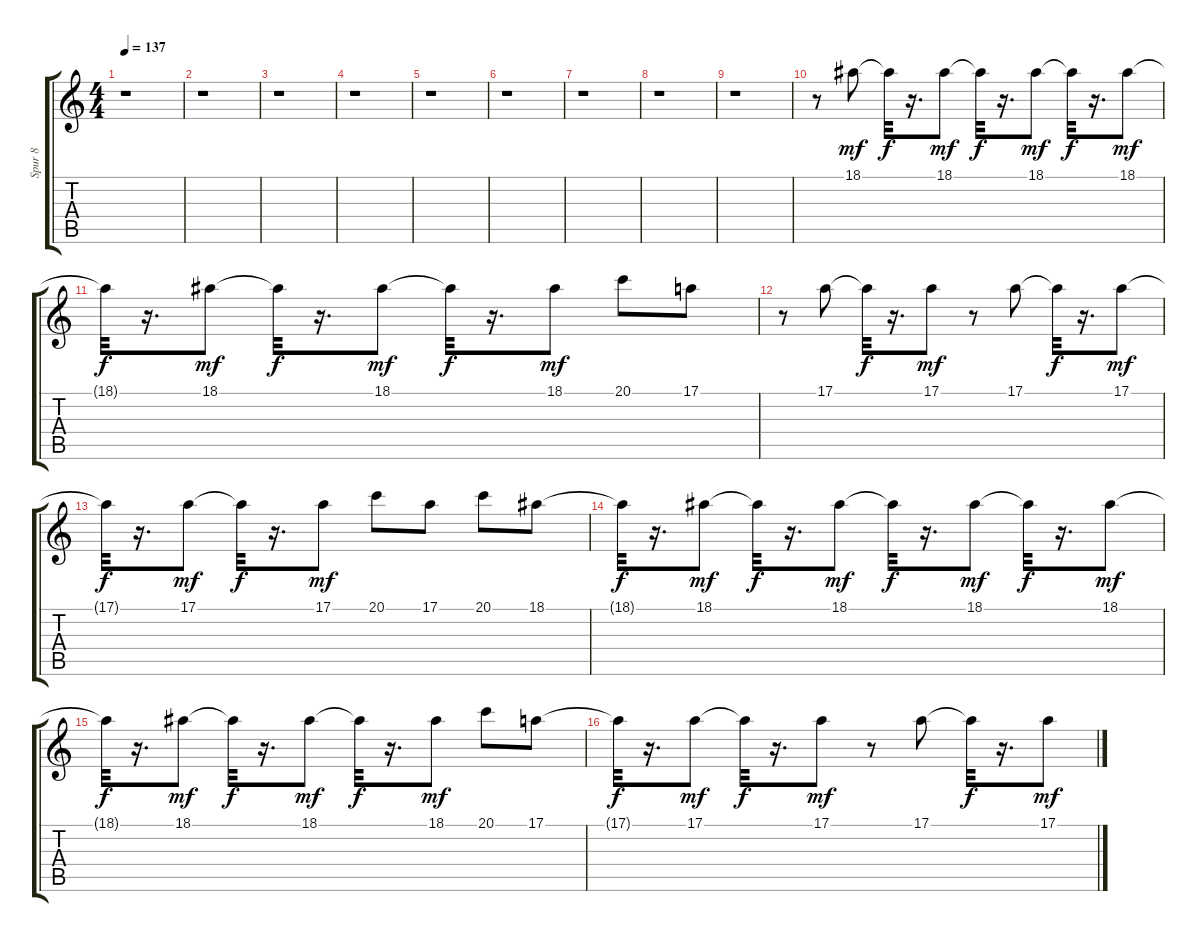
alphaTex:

\track ("Spur 8" "Spur 8") {instrument drawbarorgan}
\staff {score tabs}
\tuning (E4 B3 G3 D3 A2 E2) {hide}
\ts (4 4)
\tempo 137
\clef g2
\ks c
r.1{dy mf} |
r.1 |
r.1 |
r.1 |
r.1 |
r.1 |
r.1 |
r.1 |
r.1 |
r.8 18.1.8 18.1{t}.32{dy f} r.16{d} 18.1.8{dy mf} 18.1{t}.32{dy f} r.16{d} 18.1.8{dy mf} 18.1{t}.32{dy f} r.16{d} 18.1.8{dy mf} |
18.1{t}.32{dy f} r.16{d} 18.1.8{dy mf} 18.1{t}.32{dy f} r.16{d} 18.1.8{dy mf} 18.1{t}.32{dy f} r.16{d} 18.1.8{dy mf} 20.1.8 17.1.8 |
r.8 17.1.8 17.1{t}.32{dy f} r.16{d} 17.1.8{dy mf} r.8 17.1.8 17.1{t}.32{dy f} r.16{d} 17.1.8{dy mf} |
17.1{t}.32{dy f} r.16{d} 17.1.8{dy mf} 17.1{t}.32{dy f} r.16{d} 17.1.8{dy mf} 20.1.8 17.1.8 20.1.8 18.1.8 |
18.1{t}.32{dy f} r.16{d} 18.1.8{dy mf} 18.1{t}.32{dy f} r.16{d} 18.1.8{dy mf} 18.1{t}.32{dy f} r.16{d} 18.1.8{dy mf} 18.1{t}.32{dy f} r.16{d} 18.1.8{dy mf} |
18.1{t}.32{dy f} r.16{d} 18.1.8{dy mf} 18.1{t}.32{dy f} r.16{d} 18.1.8{dy mf} 18.1{t}.32{dy f} r.16{d} 18.1.8{dy mf} 20.1.8 17.1.8 |
17.1{t}.32{dy f} r.16{d} 17.1.8{dy mf} 17.1{t}.32{dy f} r.16{d} 17.1.8{dy mf} r.8 17.1.8 17.1{t}.32{dy f} r.16{d} 17.1.8{dy mf}
